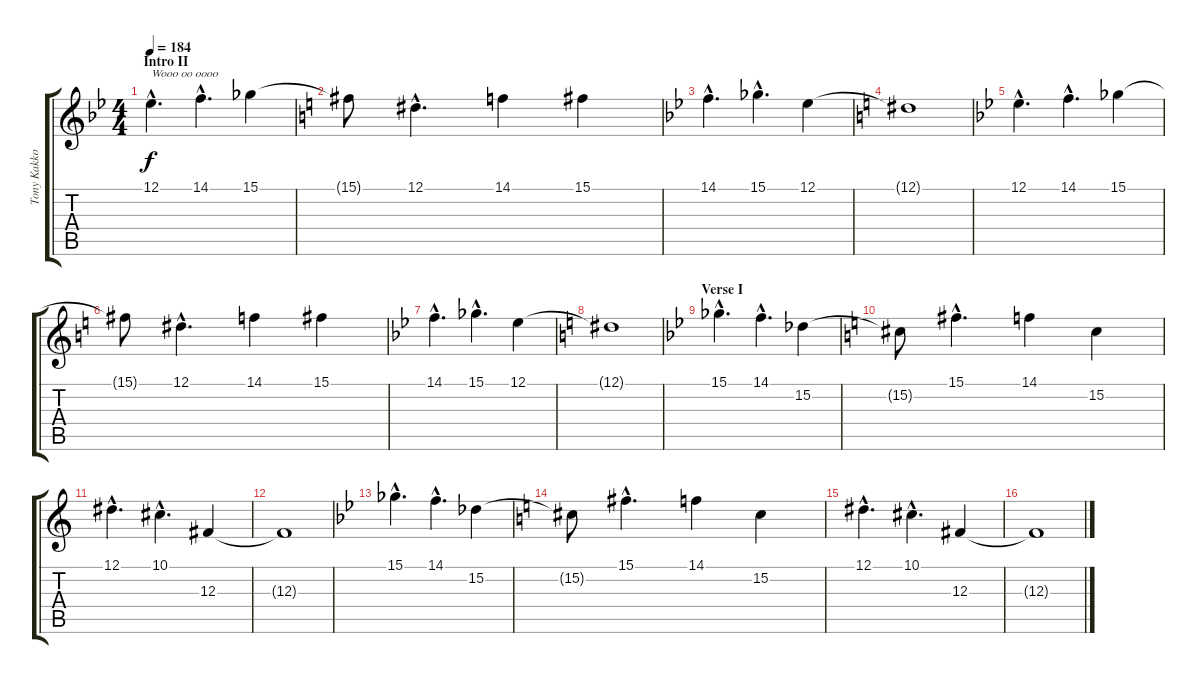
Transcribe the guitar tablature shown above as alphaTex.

\track ("Tony Kakko - Vocals" "Tony Kakko") {instrument lead3calliope}
\staff {score tabs}
\tuning (Eb4 Bb3 Gb3 Db3 Ab2 Eb2) {hide}
\ts (4 4)
\section ("" "Intro II")
\tempo 184
\clef g2
\ks gminor
12.1{hac}.4{d txt "Wooo oo oooo" dy f} 14.1{hac}.4{d} 15.1.4 |
\ks c
15.1{t}.8 12.1{hac}.4{d} 14.1.4 15.1.4 |
\ks gminor
14.1{hac}.4{d} 15.1{hac}.4{d} 12.1.4 |
\ks c
12.1{t}.1 |
\ks gminor
12.1{hac}.4{d} 14.1{hac}.4{d} 15.1.4 |
\ks c
15.1{t}.8 12.1{hac}.4{d} 14.1.4 15.1.4 |
\ks gminor
14.1{hac}.4{d} 15.1{hac}.4{d} 12.1.4 |
\ks c
12.1{t}.1 |
\section ("" "Verse I")
\ks gminor
15.1{hac}.4{d} 14.1{hac}.4{d} 15.2.4 |
\ks c
15.2{t}.8 15.1{hac}.4{d} 14.1.4 15.2.4 |
12.1{hac}.4{d} 10.1{hac}.4{d} 12.3.4 |
12.3{t}.1 |
\ks gminor
15.1{hac}.4{d} 14.1{hac}.4{d} 15.2.4 |
\ks c
15.2{t}.8 15.1{hac}.4{d} 14.1.4 15.2.4 |
12.1{hac}.4{d} 10.1{hac}.4{d} 12.3.4 |
12.3{t}.1
